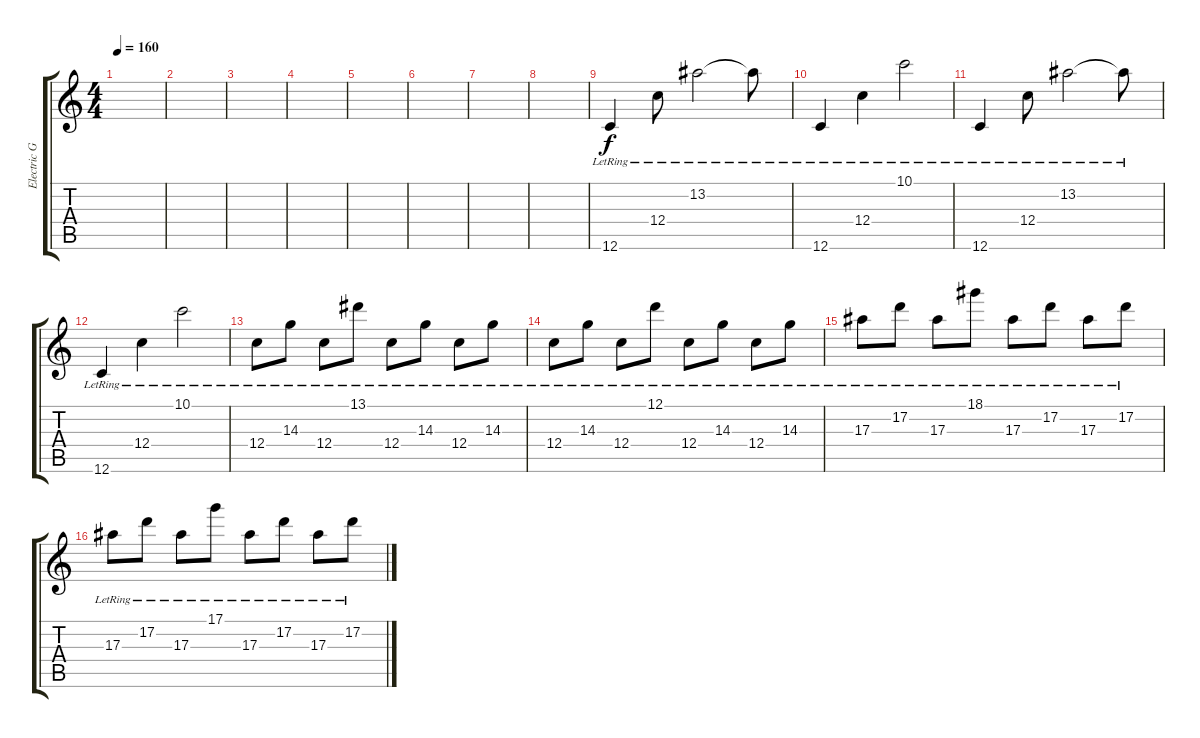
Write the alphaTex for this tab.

\track ("Electric Guitar" "Electric G") {instrument electricguitarclean}
\staff {score tabs}
\tuning (D4 A3 F3 C3 G2 C2) {hide}
\ts (4 4)
\tempo 160
\clef g2
\ks c
|
|
|
|
|
|
|
|
12.6{lr}.4 12.4{lr}.8 13.2{lr}.2 13.2{lr t}.8 |
12.6{lr}.4 12.4{lr}.4 10.1{lr}.2 |
12.6{lr}.4 12.4{lr}.8 13.2{lr}.2 13.2{lr t}.8 |
12.6{lr}.4 12.4{lr}.4 10.1{lr}.2 |
12.4{lr}.8 14.3{lr}.8 12.4{lr}.8 13.1{lr}.8 12.4{lr}.8 14.3{lr}.8 12.4{lr}.8 14.3{lr}.8 |
12.4{lr}.8 14.3{lr}.8 12.4{lr}.8 12.1{lr}.8 12.4{lr}.8 14.3{lr}.8 12.4{lr}.8 14.3{lr}.8 |
17.3{lr}.8 17.2{lr}.8 17.3{lr}.8 18.1{lr}.8 17.3{lr}.8 17.2{lr}.8 17.3{lr}.8 17.2{lr}.8 |
17.3{lr}.8 17.2{lr}.8 17.3{lr}.8 17.1{lr}.8 17.3{lr}.8 17.2{lr}.8 17.3{lr}.8 17.2{lr}.8
